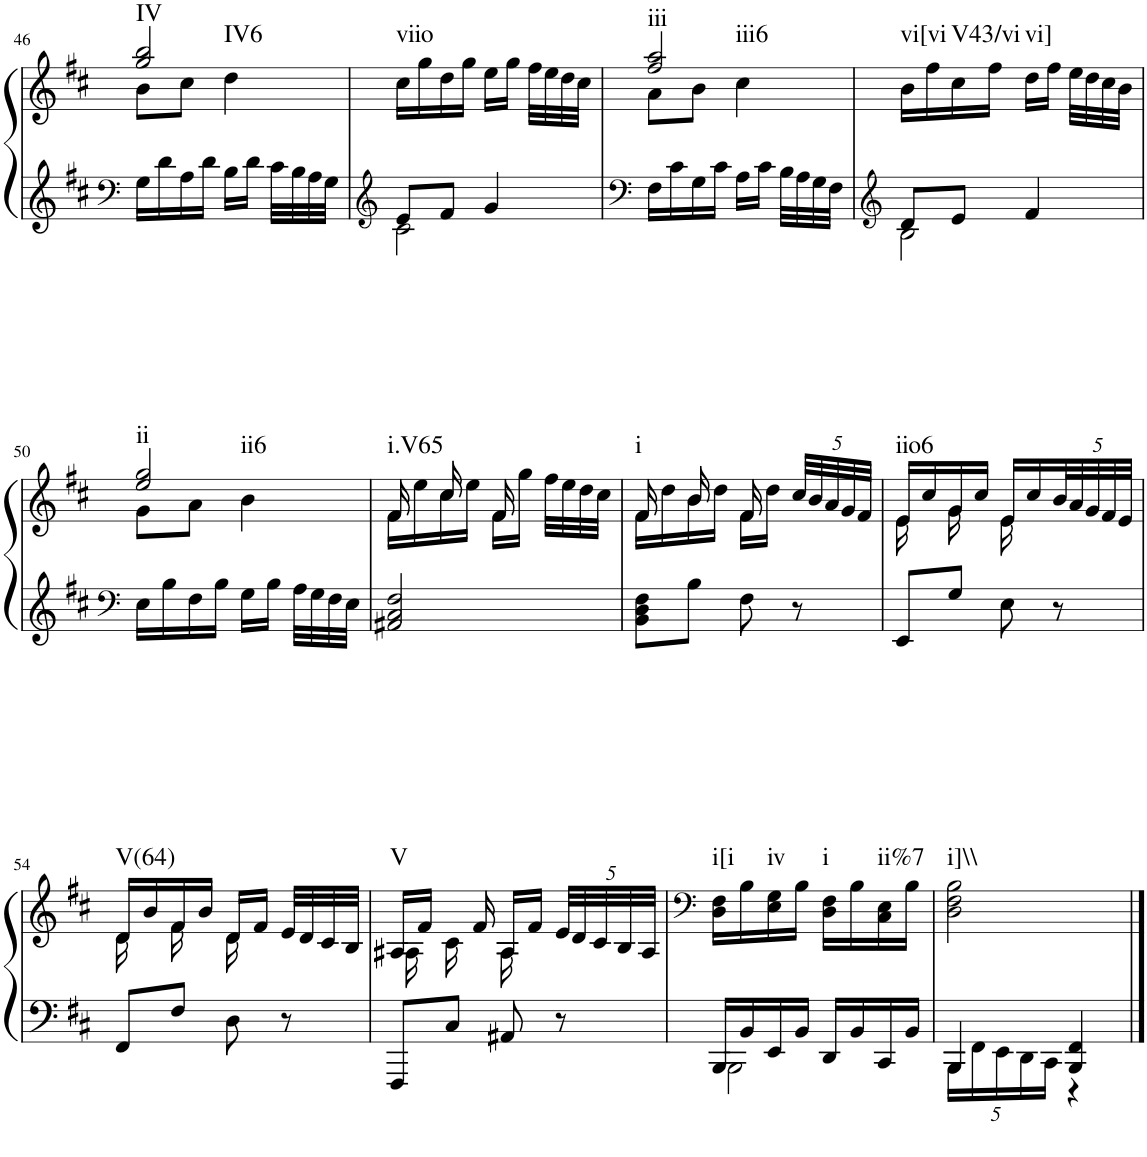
**kern	**kern	**harte
*part1	*part1	*part1
*staff2	*staff1	*
*I"Piano	*	*
*I'Pno.	*	*
!!LO:PB:g=z
*clefF4	*clefG2	*
*k[f#c#]	*k[f#c#]	*
*M2/4	*M2/4	*
=46	=46	=46
*	*^	*
!	!	!	!LO:H:n=1:kt=IV
!	!	!	!LO:H:n=2:kt=IV6
16G\LL	2gg/ 2bb/	8b\L	N N
16d\	.	.	.
16A\	.	8cc#\J	.
16d\JJ	.	.	.
16B\LL	.	4dd\	.
16d\JJ	.	.	.
32c#\LLL	.	.	.
32B\	.	.	.
32A\	.	.	.
32G\JJJ	.	.	.
*	*v	*v	*
=47	=47	=47
*clefG2	*	*
*^	*	*
!	!	!	!LO:H:kt=viio
8e/L	2c#\	16cc#\LL	N
.	.	16gg\	.
8f#/J	.	16dd\	.
.	.	16gg\JJ	.
4g/	.	16ee\LL	.
.	.	16gg\JJ	.
.	.	32ff#\LLL	.
.	.	32ee\	.
.	.	32dd\	.
.	.	32cc#\JJJ	.
*v	*v	*	*
=48	=48	=48
*clefF4	*	*
*	*^	*
!	!	!	!LO:H:n=1:kt=iii
!	!	!	!LO:H:n=2:kt=iii6
16F#\LL	2ff#/ 2aa/	8a\L	N N
16c#\	.	.	.
16G\	.	8b\J	.
16c#\JJ	.	.	.
16A\LL	.	4cc#\	.
16c#\JJ	.	.	.
32B\LLL	.	.	.
32A\	.	.	.
32G\	.	.	.
32F#\JJJ	.	.	.
*	*v	*v	*
=49	=49	=49
*clefG2	*	*
*^	*	*
!	!	!	!LO:H:kt=vi[vi
8d/L	2B\	16b\LL	N
.	.	16ff#\	.
!	!	!	!LO:H:kt=V43/vi
8e/J	.	16cc#\	N
.	.	16ff#\JJ	.
!	!	!	!LO:H:kt=vi]
4f#/	.	16dd\LL	N
.	.	16ff#\JJ	.
.	.	32ee\LLL	.
.	.	32dd\	.
.	.	32cc#\	.
.	.	32b\JJJ	.
*v	*v	*	*
!!LO:LB:g=z
=50	=50	=50
*clefF4	*	*
*	*^	*
!	!	!	!LO:H:n=1:kt=ii
!	!	!	!LO:H:n=2:kt=ii6
16E\LL	2ee/ 2gg/	8g\L	N N
16B\	.	.	.
16F#\	.	8a\J	.
16B\JJ	.	.	.
16G\LL	.	4b\	.
16B\JJ	.	.	.
32A\LLL	.	.	.
32G\	.	.	.
32F#\	.	.	.
32E\JJJ	.	.	.
=51	=51	=51	=51
!	!	!	!LO:H:kt=i.V65
2AA#X/ 2C#/ 2F#/	16f#/	16f#\LL	N
.	16ryy	16ee\	.
.	16cc#/	16cc#\	.
.	16ryy	16ee\JJ	.
.	16f#/	16f#\LL	.
.	8.ryy	16gg\JJ	.
.	.	32ff#\LLL	.
.	.	32ee\	.
.	.	32dd\	.
.	.	32cc#\JJJ	.
=52	=52	=52	=52
!	!	!	!LO:H:kt=i
8BB\ 8D\ 8F#\L	16f#/	16f#\LL	N
.	16ryy	16dd\	.
8B\J	16b/	16b\	.
.	16ryy	16dd\JJ	.
8F#\	16f#/	16f#\LL	.
.	16ryy	16dd\JJ	.
*	*Xbrackettup	*	*
8r	40cc#/LLL	8ryy	.
.	40b/	.	.
.	40a/	.	.
.	40g/	.	.
.	40f#/JJJ	.	.
=53	=53	=53	=53
!	!	!	!LO:H:kt=iio6
8EE/L	16e/LL	16e\	N
.	16cc#/	16ryy	.
8G/J	16g/	16g\	.
.	16cc#/JJ	16ryy	.
8E\	16e/LL	16e\	.
.	16cc#/	8.ryy	.
8r	40b/L	.	.
.	40a/	.	.
.	40g/	.	.
.	40f#/	.	.
.	40e/JJJ	.	.
!!LO:LB:g=z	!!
=54	=54	=54	=54
!	!	!	!LO:H:kt=V(64)
8FF#/L	16d/LL	16d\	N
.	16b/	16ryy	.
8F#/J	16f#/	16f#\	.
.	16b/JJ	16ryy	.
8D\	16d/LL	16d\	.
.	16f#/JJ	8.ryy	.
8r	32e/LLL	.	.
.	32d/	.	.
.	32c#/	.	.
.	32B/JJJ	.	.
=55	=55	=55	=55
!	!	!	!LO:H:kt=V
8FFF#/L	16A/LL	16A#X\	N
.	16f#/JJ	16ryy	.
8C#/J	16ryy	16c#\	.
.	16f#/	16ryy	.
8AA#X/	16A#/LL	16A#\	.
.	16f#/JJ	8.ryy	.
8r	40e/LLL	.	.
.	40d/	.	.
.	40c#/	.	.
.	40B/	.	.
.	40A#/JJJ	.	.
*	*v	*v	*
=56	=56	=56
*	*clefF4	*
*^	*	*
!	!	!	!LO:H:kt=i[i
16BBB/LL	2BBB\	16D\ 16F#\LL	N
16BB/	.	16B\	.
!	!	!	!LO:H:kt=iv
16EE/	.	16E\ 16G\	N
16BB/JJ	.	16B\JJ	.
!	!	!	!LO:H:kt=i
16DD/LL	.	16D\ 16F#\LL	N
16BB/	.	16B\	.
!	!	!	!LO:H:kt=ii%7
16CC#/	.	16C#\ 16E\	N
16BB/JJ	.	16B\JJ	.
=57	=57	=57	=57
*	*Xbrackettup	*	*
!	!	!	!LO:H:kt=i]\\
4BBB/	20BBB\LL	2D\ 2F#\ 2B\	N
.	20FF#\	.	.
.	20EE\	.	.
.	20DD\	.	.
.	20CC#\JJ	.	.
4BBB/ 4FF#/	4r	.	.
*v	*v	*	*
==	==	==
*-	*-	*-
